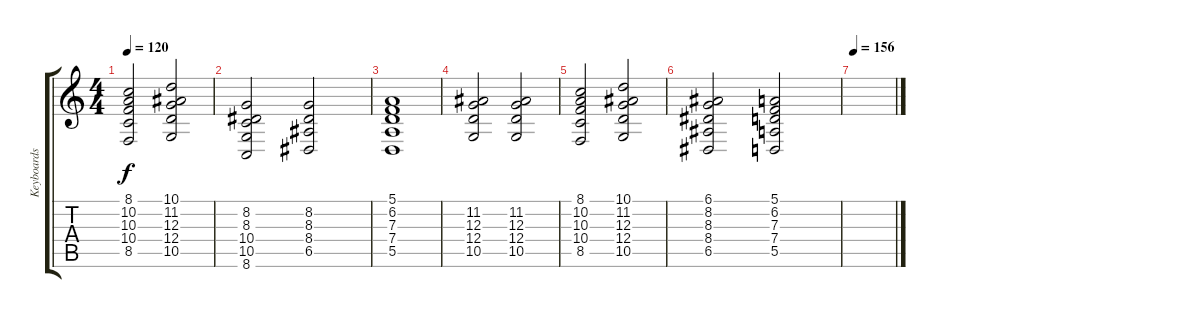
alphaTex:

\track ("Keyboards Rhythm" "Keyboards ") {instrument stringensemble1}
\staff {score tabs}
\tuning (E4 B3 G3 D3 A2 E2) {hide}
\ts (4 4)
\tempo 120
\clef g2
\ks c
(8.1 10.2 10.3 10.4 8.5).2{dy f} (10.1 11.2 12.3 12.4 10.5).2 |
(8.2 8.3 10.4 10.5 8.6).2 (8.2 8.3 8.4 6.5).2 |
(5.1 6.2 7.3 7.4 5.5).1 |
(11.2 12.3 12.4 10.5).2 (11.2 12.3 12.4 10.5).2 |
(8.1 10.2 10.3 10.4 8.5).2 (10.1 11.2 12.3 12.4 10.5).2 |
(6.1 8.2 8.3 8.4 6.5).2 (5.1 6.2 7.3 7.4 5.5).2 |
\tempo 156
